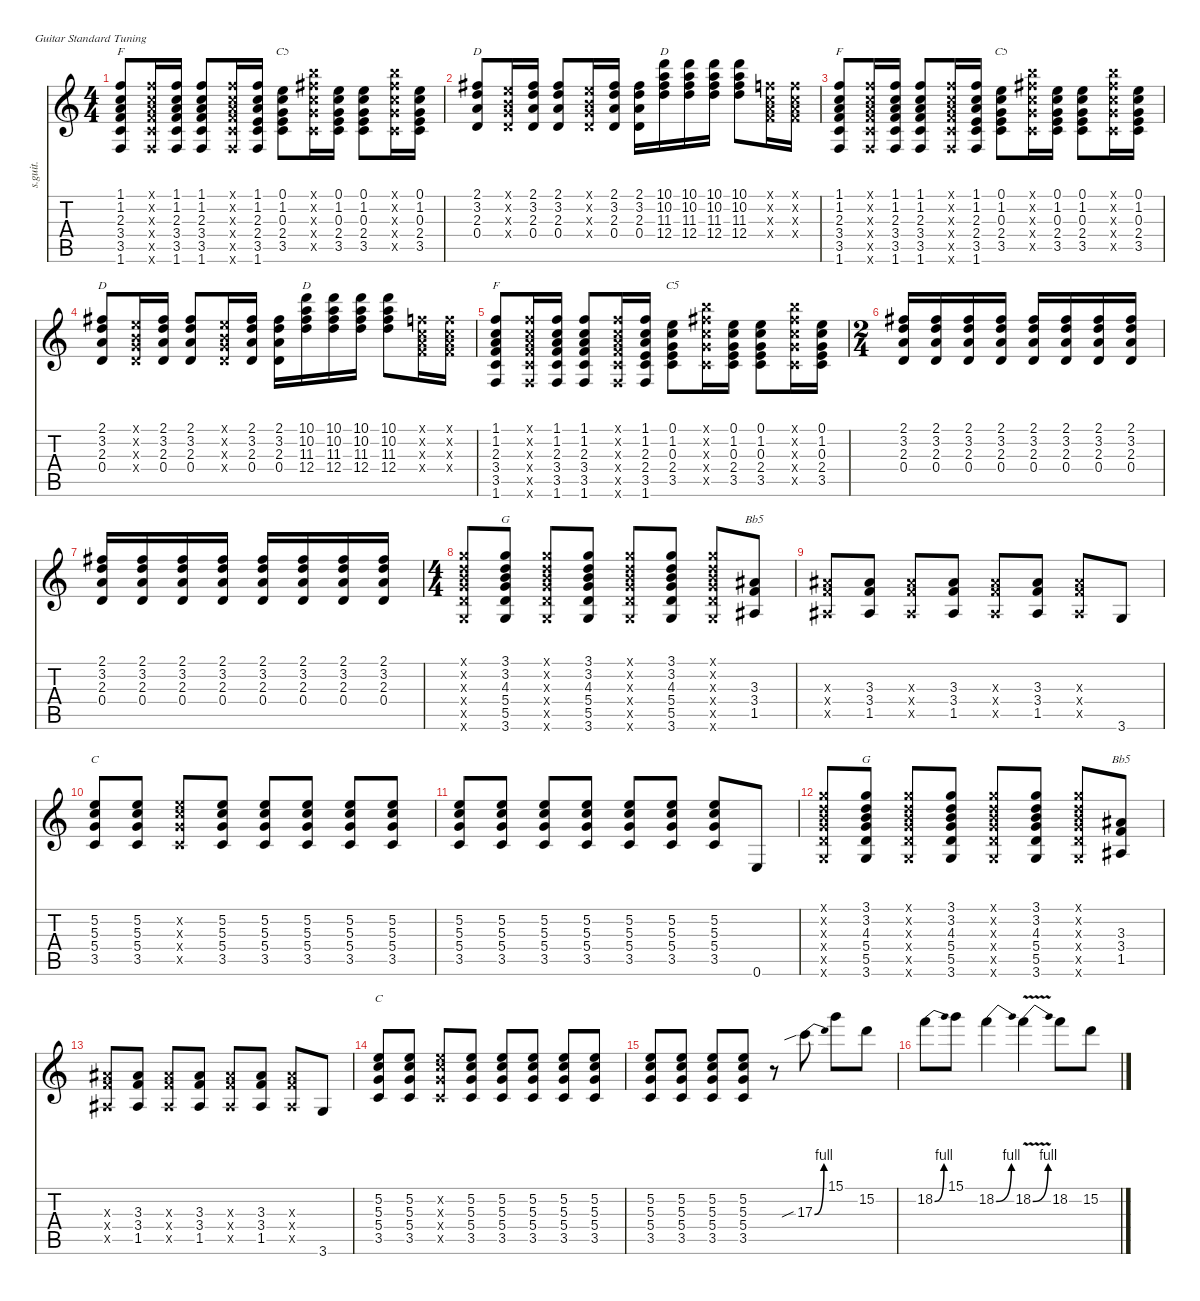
\defaultSystemsLayout 4
\hideDynamics
\bracketExtendMode nobrackets
\track ("Allen Collins (Lead Guitar-Right Stereo)" "s.guit.") {instrument distortionguitar}
\staff {score tabs}
\tuning (E4 B3 G3 D3 A2 E2)
\chord ("F" 3 1 2 2 0 x) {showdiagram false}
\chord ("C5" 3 1 2 2 0 x) {showdiagram false}
\chord ("D" 3 1 2 2 0 x) {showdiagram false}
\chord ("G" 3 1 2 2 0 x) {showdiagram false}
\chord ("Bb5" 3 1 2 2 0 x) {showdiagram false}
\chord ("C" 3 1 2 2 0 x) {showdiagram false}
\ts (4 4)
\tempo (60 hide)
\clef g2
\ks c
(1.1 1.2 2.3 3.4 3.5 1.6).8{ch "F" lyrics (0 "") lyrics (1 "") lyrics (2 "") lyrics (3 "") lyrics (4 "") dy f} (1.1{x} 1.2{x} 2.3{x} 3.4{x} 3.5{x} 1.6{x}).16{lyrics (0 "") lyrics (1 "") lyrics (2 "") lyrics (3 "") lyrics (4 "")} (1.1 1.2 2.3 3.4 3.5 1.6).16{lyrics (0 "") lyrics (1 "") lyrics (2 "") lyrics (3 "") lyrics (4 "")} (1.1 1.2 2.3 3.4 3.5 1.6).8{lyrics (0 "") lyrics (1 "") lyrics (2 "") lyrics (3 "") lyrics (4 "")} (1.1{x} 1.2{x} 2.3{x} 3.4{x} 3.5{x} 1.6{x}).16{lyrics (0 "") lyrics (1 "") lyrics (2 "") lyrics (3 "") lyrics (4 "")} (1.1 1.2 2.3 2.4 3.5 1.6).16{lyrics (0 "") lyrics (1 "") lyrics (2 "") lyrics (3 "") lyrics (4 "")} (0.3 2.4 3.5 0.1 1.2).8{ch "C5" lyrics (0 "") lyrics (1 "") lyrics (2 "") lyrics (3 "") lyrics (4 "")} (7.1{x} 7.2{x acc #} 5.3{x} 5.4{x} 3.5{x}).16{lyrics (0 "") lyrics (1 "") lyrics (2 "") lyrics (3 "") lyrics (4 "")} (0.3 2.4 3.5 0.1 1.2).16{lyrics (0 "") lyrics (1 "") lyrics (2 "") lyrics (3 "") lyrics (4 "")} (0.3 2.4 3.5 0.1 1.2).8{lyrics (0 "") lyrics (1 "") lyrics (2 "") lyrics (3 "") lyrics (4 "")} (7.2{x acc #} 7.1{x} 5.3{x} 5.4{x} 3.5{x}).16{lyrics (0 "") lyrics (1 "") lyrics (2 "") lyrics (3 "") lyrics (4 "")} (0.3 2.4 3.5 0.1 1.2).16{lyrics (0 "") lyrics (1 "") lyrics (2 "") lyrics (3 "") lyrics (4 "")} |
(2.1{acc #} 3.2 2.3 0.4).8{ch "D" lyrics (0 "") lyrics (1 "") lyrics (2 "") lyrics (3 "") lyrics (4 "")} (0.1{x} 0.2{x} 0.3{x} 0.4{x}).16{lyrics (0 "") lyrics (1 "") lyrics (2 "") lyrics (3 "") lyrics (4 "")} (2.1{acc #} 3.2 2.3 0.4).16{lyrics (0 "") lyrics (1 "") lyrics (2 "") lyrics (3 "") lyrics (4 "")} (2.1{acc #} 3.2 2.3 0.4).8{lyrics (0 "") lyrics (1 "") lyrics (2 "") lyrics (3 "") lyrics (4 "")} (0.1{x} 0.2{x} 0.3{x} 0.4{x}).16{lyrics (0 "") lyrics (1 "") lyrics (2 "") lyrics (3 "") lyrics (4 "")} (2.1{acc #} 3.2 2.3 0.4).16{lyrics (0 "") lyrics (1 "") lyrics (2 "") lyrics (3 "") lyrics (4 "")} (2.1{acc #} 3.2 2.3 0.4).16{lyrics (0 "") lyrics (1 "") lyrics (2 "") lyrics (3 "") lyrics (4 "")} (10.1 10.2 11.3{acc #} 12.4).16{ch "D" lyrics (0 "") lyrics (1 "") lyrics (2 "") lyrics (3 "") lyrics (4 "")} (10.1 10.2 11.3{acc #} 12.4).16{lyrics (0 "") lyrics (1 "") lyrics (2 "") lyrics (3 "") lyrics (4 "")} (10.1 10.2 11.3{acc #} 12.4).16{lyrics (0 "") lyrics (1 "") lyrics (2 "") lyrics (3 "") lyrics (4 "")} (10.1 10.2 11.3{acc #} 12.4).8{lyrics (0 "") lyrics (1 "") lyrics (2 "") lyrics (3 "") lyrics (4 "")} (1.1{x} 1.2{x} 2.3{x} 3.4{x}).16{lyrics (0 "") lyrics (1 "") lyrics (2 "") lyrics (3 "") lyrics (4 "")} (1.1{x} 1.2{x} 2.3{x} 3.4{x}).16{lyrics (0 "") lyrics (1 "") lyrics (2 "") lyrics (3 "") lyrics (4 "")} |
(1.1 1.2 2.3 3.4 3.5 1.6).8{ch "F" lyrics (0 "") lyrics (1 "") lyrics (2 "") lyrics (3 "") lyrics (4 "")} (1.1{x} 1.2{x} 2.3{x} 3.4{x} 3.5{x} 1.6{x}).16{lyrics (0 "") lyrics (1 "") lyrics (2 "") lyrics (3 "") lyrics (4 "")} (1.1 1.2 2.3 3.4 3.5 1.6).16{lyrics (0 "") lyrics (1 "") lyrics (2 "") lyrics (3 "") lyrics (4 "")} (1.1 1.2 2.3 3.4 3.5 1.6).8{lyrics (0 "") lyrics (1 "") lyrics (2 "") lyrics (3 "") lyrics (4 "")} (1.1{x} 1.2{x} 2.3{x} 3.4{x} 3.5{x} 1.6{x}).16{lyrics (0 "") lyrics (1 "") lyrics (2 "") lyrics (3 "") lyrics (4 "")} (1.1 1.2 2.3 2.4 3.5 1.6).16{lyrics (0 "") lyrics (1 "") lyrics (2 "") lyrics (3 "") lyrics (4 "")} (0.3 2.4 3.5 0.1 1.2).8{ch "C5" lyrics (0 "") lyrics (1 "") lyrics (2 "") lyrics (3 "") lyrics (4 "")} (7.1{x} 7.2{x acc #} 5.3{x} 5.4{x} 3.5{x}).16{lyrics (0 "") lyrics (1 "") lyrics (2 "") lyrics (3 "") lyrics (4 "")} (0.3 2.4 3.5 0.1 1.2).16{lyrics (0 "") lyrics (1 "") lyrics (2 "") lyrics (3 "") lyrics (4 "")} (0.3 2.4 3.5 0.1 1.2).8{lyrics (0 "") lyrics (1 "") lyrics (2 "") lyrics (3 "") lyrics (4 "")} (7.2{x acc #} 7.1{x} 5.3{x} 5.4{x} 3.5{x}).16{lyrics (0 "") lyrics (1 "") lyrics (2 "") lyrics (3 "") lyrics (4 "")} (0.3 2.4 3.5 0.1 1.2).16{lyrics (0 "") lyrics (1 "") lyrics (2 "") lyrics (3 "") lyrics (4 "")} |
(2.1{acc #} 3.2 2.3 0.4).8{ch "D" lyrics (0 "") lyrics (1 "") lyrics (2 "") lyrics (3 "") lyrics (4 "")} (0.1{x} 0.2{x} 0.3{x} 0.4{x}).16{lyrics (0 "") lyrics (1 "") lyrics (2 "") lyrics (3 "") lyrics (4 "")} (2.1{acc #} 3.2 2.3 0.4).16{lyrics (0 "") lyrics (1 "") lyrics (2 "") lyrics (3 "") lyrics (4 "")} (2.1{acc #} 3.2 2.3 0.4).8{lyrics (0 "") lyrics (1 "") lyrics (2 "") lyrics (3 "") lyrics (4 "")} (0.1{x} 0.2{x} 0.3{x} 0.4{x}).16{lyrics (0 "") lyrics (1 "") lyrics (2 "") lyrics (3 "") lyrics (4 "")} (2.1{acc #} 3.2 2.3 0.4).16{lyrics (0 "") lyrics (1 "") lyrics (2 "") lyrics (3 "") lyrics (4 "")} (2.1{acc #} 3.2 2.3 0.4).16{lyrics (0 "") lyrics (1 "") lyrics (2 "") lyrics (3 "") lyrics (4 "")} (10.1 10.2 11.3{acc #} 12.4).16{ch "D" lyrics (0 "") lyrics (1 "") lyrics (2 "") lyrics (3 "") lyrics (4 "")} (10.1 10.2 11.3{acc #} 12.4).16{lyrics (0 "") lyrics (1 "") lyrics (2 "") lyrics (3 "") lyrics (4 "")} (10.1 10.2 11.3{acc #} 12.4).16{lyrics (0 "") lyrics (1 "") lyrics (2 "") lyrics (3 "") lyrics (4 "")} (10.1 10.2 11.3{acc #} 12.4).8{lyrics (0 "") lyrics (1 "") lyrics (2 "") lyrics (3 "") lyrics (4 "")} (1.1{x} 1.2{x} 2.3{x} 3.4{x}).16{lyrics (0 "") lyrics (1 "") lyrics (2 "") lyrics (3 "") lyrics (4 "")} (1.1{x} 1.2{x} 2.3{x} 3.4{x}).16{lyrics (0 "") lyrics (1 "") lyrics (2 "") lyrics (3 "") lyrics (4 "")} |
(1.1 1.2 2.3 3.4 3.5 1.6).8{ch "F" lyrics (0 "") lyrics (1 "") lyrics (2 "") lyrics (3 "") lyrics (4 "")} (1.1{x} 1.2{x} 2.3{x} 3.4{x} 3.5{x} 1.6{x}).16{lyrics (0 "") lyrics (1 "") lyrics (2 "") lyrics (3 "") lyrics (4 "")} (1.1 1.2 2.3 3.4 3.5 1.6).16{lyrics (0 "") lyrics (1 "") lyrics (2 "") lyrics (3 "") lyrics (4 "")} (1.1 1.2 2.3 3.4 3.5 1.6).8{lyrics (0 "") lyrics (1 "") lyrics (2 "") lyrics (3 "") lyrics (4 "")} (1.1{x} 1.2{x} 2.3{x} 3.4{x} 3.5{x} 1.6{x}).16{lyrics (0 "") lyrics (1 "") lyrics (2 "") lyrics (3 "") lyrics (4 "")} (1.1 1.2 2.3 2.4 3.5 1.6).16{lyrics (0 "") lyrics (1 "") lyrics (2 "") lyrics (3 "") lyrics (4 "")} (0.3 2.4 3.5 0.1 1.2).8{ch "C5" lyrics (0 "") lyrics (1 "") lyrics (2 "") lyrics (3 "") lyrics (4 "")} (7.1{x} 7.2{x acc #} 5.3{x} 5.4{x} 3.5{x}).16{lyrics (0 "") lyrics (1 "") lyrics (2 "") lyrics (3 "") lyrics (4 "")} (0.3 2.4 3.5 0.1 1.2).16{lyrics (0 "") lyrics (1 "") lyrics (2 "") lyrics (3 "") lyrics (4 "")} (0.3 2.4 3.5 0.1 1.2).8{lyrics (0 "") lyrics (1 "") lyrics (2 "") lyrics (3 "") lyrics (4 "")} (7.2{x acc #} 7.1{x} 5.3{x} 5.4{x} 3.5{x}).16{lyrics (0 "") lyrics (1 "") lyrics (2 "") lyrics (3 "") lyrics (4 "")} (0.3 2.4 3.5 0.1 1.2).16{lyrics (0 "") lyrics (1 "") lyrics (2 "") lyrics (3 "") lyrics (4 "")} |
\ts (2 4)
\beaming (8 2 2 2 2)
\tempo (75 hide)
(2.1{acc #} 3.2 2.3 0.4).16{lyrics (0 "") lyrics (1 "") lyrics (2 "") lyrics (3 "") lyrics (4 "")} (2.1{acc #} 3.2 2.3 0.4).16{lyrics (0 "") lyrics (1 "") lyrics (2 "") lyrics (3 "") lyrics (4 "")} (2.1{acc #} 3.2 2.3 0.4).16{lyrics (0 "") lyrics (1 "") lyrics (2 "") lyrics (3 "") lyrics (4 "")} (2.1{acc #} 3.2 2.3 0.4).16{lyrics (0 "") lyrics (1 "") lyrics (2 "") lyrics (3 "") lyrics (4 "")} (2.1{acc #} 3.2 2.3 0.4).16{lyrics (0 "") lyrics (1 "") lyrics (2 "") lyrics (3 "") lyrics (4 "")} (2.1{acc #} 3.2 2.3 0.4).16{lyrics (0 "") lyrics (1 "") lyrics (2 "") lyrics (3 "") lyrics (4 "")} (2.1{acc #} 3.2 2.3 0.4).16{lyrics (0 "") lyrics (1 "") lyrics (2 "") lyrics (3 "") lyrics (4 "")} (2.1{acc #} 3.2 2.3 0.4).16{lyrics (0 "") lyrics (1 "") lyrics (2 "") lyrics (3 "") lyrics (4 "")} |
\tempo (80 hide)
(2.1{acc #} 3.2 2.3 0.4).16{lyrics (0 "") lyrics (1 "") lyrics (2 "") lyrics (3 "") lyrics (4 "")} (2.1{acc #} 3.2 2.3 0.4).16{lyrics (0 "") lyrics (1 "") lyrics (2 "") lyrics (3 "") lyrics (4 "")} (2.1{acc #} 3.2 2.3 0.4).16{lyrics (0 "") lyrics (1 "") lyrics (2 "") lyrics (3 "") lyrics (4 "")} (2.1{acc #} 3.2 2.3 0.4).16{lyrics (0 "") lyrics (1 "") lyrics (2 "") lyrics (3 "") lyrics (4 "")} (2.1{acc #} 3.2 2.3 0.4).16{lyrics (0 "") lyrics (1 "") lyrics (2 "") lyrics (3 "") lyrics (4 "")} (2.1{acc #} 3.2 2.3 0.4).16{lyrics (0 "") lyrics (1 "") lyrics (2 "") lyrics (3 "") lyrics (4 "")} (2.1{acc #} 3.2 2.3 0.4).16{lyrics (0 "") lyrics (1 "") lyrics (2 "") lyrics (3 "") lyrics (4 "")} (2.1{acc #} 3.2 2.3 0.4).16{lyrics (0 "") lyrics (1 "") lyrics (2 "") lyrics (3 "") lyrics (4 "")} |
\ts (4 4)
\beaming (8 2 2 2 2)
\tempo (150 hide)
(3.1{x} 3.2{x} 4.3{x} 5.4{x} 5.5{x} 3.6{x}).8{lyrics (0 "") lyrics (1 "") lyrics (2 "") lyrics (3 "") lyrics (4 "")} (3.1 3.2 4.3 5.4 5.5 3.6).8{ch "G" lyrics (0 "") lyrics (1 "") lyrics (2 "") lyrics (3 "") lyrics (4 "")} (3.1{x} 3.2{x} 4.3{x} 5.4{x} 5.5{x} 3.6{x}).8{lyrics (0 "") lyrics (1 "") lyrics (2 "") lyrics (3 "") lyrics (4 "")} (3.1 3.2 4.3 5.4 5.5 3.6).8{lyrics (0 "") lyrics (1 "") lyrics (2 "") lyrics (3 "") lyrics (4 "")} (3.1{x} 3.2{x} 4.3{x} 5.4{x} 5.5{x} 3.6{x}).8{lyrics (0 "") lyrics (1 "") lyrics (2 "") lyrics (3 "") lyrics (4 "")} (3.1 3.2 4.3 5.4 5.5 3.6).8{lyrics (0 "") lyrics (1 "") lyrics (2 "") lyrics (3 "") lyrics (4 "")} (3.1{x} 3.2{x} 4.3{x} 5.4{x} 5.5{x} 3.6{x}).8{lyrics (0 "") lyrics (1 "") lyrics (2 "") lyrics (3 "") lyrics (4 "")} (3.3{acc #} 3.4 1.5{acc #}).8{ch "Bb5" lyrics (0 "") lyrics (1 "") lyrics (2 "") lyrics (3 "") lyrics (4 "")} |
(3.3{x acc #} 3.4{x} 1.5{x acc #}).8{lyrics (0 "") lyrics (1 "") lyrics (2 "") lyrics (3 "") lyrics (4 "")} (3.3{acc #} 3.4 1.5{acc #}).8{lyrics (0 "") lyrics (1 "") lyrics (2 "") lyrics (3 "") lyrics (4 "")} (3.3{x acc #} 3.4{x} 1.5{x acc #}).8{lyrics (0 "") lyrics (1 "") lyrics (2 "") lyrics (3 "") lyrics (4 "")} (3.3{acc #} 3.4 1.5{acc #}).8{lyrics (0 "") lyrics (1 "") lyrics (2 "") lyrics (3 "") lyrics (4 "")} (3.3{x acc #} 3.4{x} 1.5{x acc #}).8{lyrics (0 "") lyrics (1 "") lyrics (2 "") lyrics (3 "") lyrics (4 "")} (3.3{acc #} 3.4 1.5{acc #}).8{lyrics (0 "") lyrics (1 "") lyrics (2 "") lyrics (3 "") lyrics (4 "")} (3.3{x acc #} 3.4{x} 1.5{x acc #}).8{lyrics (0 "") lyrics (1 "") lyrics (2 "") lyrics (3 "") lyrics (4 "")} 3.6.8{lyrics (0 "") lyrics (1 "") lyrics (2 "") lyrics (3 "") lyrics (4 "")} |
(5.2 5.3 5.4 3.5).8{ch "C" lyrics (0 "") lyrics (1 "") lyrics (2 "") lyrics (3 "") lyrics (4 "")} (5.2 5.3 5.4 3.5).8{lyrics (0 "") lyrics (1 "") lyrics (2 "") lyrics (3 "") lyrics (4 "")} (5.2{x} 5.3{x} 5.4{x} 3.5{x}).8{lyrics (0 "") lyrics (1 "") lyrics (2 "") lyrics (3 "") lyrics (4 "")} (5.2 5.3 5.4 3.5).8{lyrics (0 "") lyrics (1 "") lyrics (2 "") lyrics (3 "") lyrics (4 "")} (5.2 5.3 5.4 3.5).8{lyrics (0 "") lyrics (1 "") lyrics (2 "") lyrics (3 "") lyrics (4 "")} (5.2 5.3 5.4 3.5).8{lyrics (0 "") lyrics (1 "") lyrics (2 "") lyrics (3 "") lyrics (4 "")} (5.2 5.3 5.4 3.5).8{lyrics (0 "") lyrics (1 "") lyrics (2 "") lyrics (3 "") lyrics (4 "")} (5.2 5.3 5.4 3.5).8{lyrics (0 "") lyrics (1 "") lyrics (2 "") lyrics (3 "") lyrics (4 "")} |
(5.2 5.3 5.4 3.5).8{lyrics (0 "") lyrics (1 "") lyrics (2 "") lyrics (3 "") lyrics (4 "")} (5.2 5.3 5.4 3.5).8{lyrics (0 "") lyrics (1 "") lyrics (2 "") lyrics (3 "") lyrics (4 "")} (5.2 5.3 5.4 3.5).8{lyrics (0 "") lyrics (1 "") lyrics (2 "") lyrics (3 "") lyrics (4 "")} (5.2 5.3 5.4 3.5).8{lyrics (0 "") lyrics (1 "") lyrics (2 "") lyrics (3 "") lyrics (4 "")} (5.2 5.3 5.4 3.5).8{lyrics (0 "") lyrics (1 "") lyrics (2 "") lyrics (3 "") lyrics (4 "")} (5.2 5.3 5.4 3.5).8{lyrics (0 "") lyrics (1 "") lyrics (2 "") lyrics (3 "") lyrics (4 "")} (5.2 5.3 5.4 3.5).8{lyrics (0 "") lyrics (1 "") lyrics (2 "") lyrics (3 "") lyrics (4 "")} 0.6.8{lyrics (0 "") lyrics (1 "") lyrics (2 "") lyrics (3 "") lyrics (4 "")} |
(3.1{x} 3.2{x} 4.3{x} 5.4{x} 5.5{x} 3.6{x}).8{lyrics (0 "") lyrics (1 "") lyrics (2 "") lyrics (3 "") lyrics (4 "")} (3.1 3.2 4.3 5.4 5.5 3.6).8{ch "G" lyrics (0 "") lyrics (1 "") lyrics (2 "") lyrics (3 "") lyrics (4 "")} (3.1{x} 3.2{x} 4.3{x} 5.4{x} 5.5{x} 3.6{x}).8{lyrics (0 "") lyrics (1 "") lyrics (2 "") lyrics (3 "") lyrics (4 "")} (3.1 3.2 4.3 5.4 5.5 3.6).8{lyrics (0 "") lyrics (1 "") lyrics (2 "") lyrics (3 "") lyrics (4 "")} (3.1{x} 3.2{x} 4.3{x} 5.4{x} 5.5{x} 3.6{x}).8{lyrics (0 "") lyrics (1 "") lyrics (2 "") lyrics (3 "") lyrics (4 "")} (3.1 3.2 4.3 5.4 5.5 3.6).8{lyrics (0 "") lyrics (1 "") lyrics (2 "") lyrics (3 "") lyrics (4 "")} (3.1{x} 3.2{x} 4.3{x} 5.4{x} 5.5{x} 3.6{x}).8{lyrics (0 "") lyrics (1 "") lyrics (2 "") lyrics (3 "") lyrics (4 "")} (3.3{acc #} 3.4 1.5{acc #}).8{ch "Bb5" lyrics (0 "") lyrics (1 "") lyrics (2 "") lyrics (3 "") lyrics (4 "")} |
(3.3{x acc #} 3.4{x} 1.5{x acc #}).8{lyrics (0 "") lyrics (1 "") lyrics (2 "") lyrics (3 "") lyrics (4 "")} (3.3{acc #} 3.4 1.5{acc #}).8{lyrics (0 "") lyrics (1 "") lyrics (2 "") lyrics (3 "") lyrics (4 "")} (3.3{x acc #} 3.4{x} 1.5{x acc #}).8{lyrics (0 "") lyrics (1 "") lyrics (2 "") lyrics (3 "") lyrics (4 "")} (3.3{acc #} 3.4 1.5{acc #}).8{lyrics (0 "") lyrics (1 "") lyrics (2 "") lyrics (3 "") lyrics (4 "")} (3.3{x acc #} 3.4{x} 1.5{x acc #}).8{lyrics (0 "") lyrics (1 "") lyrics (2 "") lyrics (3 "") lyrics (4 "")} (3.3{acc #} 3.4 1.5{acc #}).8{lyrics (0 "") lyrics (1 "") lyrics (2 "") lyrics (3 "") lyrics (4 "")} (3.3{x acc #} 3.4{x} 1.5{x acc #}).8{lyrics (0 "") lyrics (1 "") lyrics (2 "") lyrics (3 "") lyrics (4 "")} 3.6.8{lyrics (0 "") lyrics (1 "") lyrics (2 "") lyrics (3 "") lyrics (4 "")} |
(5.2 5.3 5.4 3.5).8{ch "C" lyrics (0 "") lyrics (1 "") lyrics (2 "") lyrics (3 "") lyrics (4 "")} (5.2 5.3 5.4 3.5).8{lyrics (0 "") lyrics (1 "") lyrics (2 "") lyrics (3 "") lyrics (4 "")} (5.2{x} 5.3{x} 5.4{x} 3.5{x}).8{lyrics (0 "") lyrics (1 "") lyrics (2 "") lyrics (3 "") lyrics (4 "")} (5.2 5.3 5.4 3.5).8{lyrics (0 "") lyrics (1 "") lyrics (2 "") lyrics (3 "") lyrics (4 "")} (5.2 5.3 5.4 3.5).8{lyrics (0 "") lyrics (1 "") lyrics (2 "") lyrics (3 "") lyrics (4 "")} (5.2 5.3 5.4 3.5).8{lyrics (0 "") lyrics (1 "") lyrics (2 "") lyrics (3 "") lyrics (4 "")} (5.2 5.3 5.4 3.5).8{lyrics (0 "") lyrics (1 "") lyrics (2 "") lyrics (3 "") lyrics (4 "")} (5.2 5.3 5.4 3.5).8{lyrics (0 "") lyrics (1 "") lyrics (2 "") lyrics (3 "") lyrics (4 "")} |
(5.2 5.3 5.4 3.5).8{lyrics (0 "") lyrics (1 "") lyrics (2 "") lyrics (3 "") lyrics (4 "")} (5.2 5.3 5.4 3.5).8{lyrics (0 "") lyrics (1 "") lyrics (2 "") lyrics (3 "") lyrics (4 "")} (5.2 5.3 5.4 3.5).8{lyrics (0 "") lyrics (1 "") lyrics (2 "") lyrics (3 "") lyrics (4 "")} (5.2 5.3 5.4 3.5).8{lyrics (0 "") lyrics (1 "") lyrics (2 "") lyrics (3 "") lyrics (4 "")} r.8 17.3{be (bend 0 0 45 4) sib}.8{lyrics (0 "") lyrics (1 "") lyrics (2 "") lyrics (3 "") lyrics (4 "")} 15.1.8{lyrics (0 "") lyrics (1 "") lyrics (2 "") lyrics (3 "") lyrics (4 "")} 15.2.8{lyrics (0 "") lyrics (1 "") lyrics (2 "") lyrics (3 "") lyrics (4 "")} |
18.2{be (bend 0 0 30 4)}.8{lyrics (0 "") lyrics (1 "") lyrics (2 "") lyrics (3 "") lyrics (4 "")} 15.1.8{lyrics (0 "") lyrics (1 "") lyrics (2 "") lyrics (3 "") lyrics (4 "")} 18.2{be (bend 0 0 30 4)}.4{lyrics (0 "") lyrics (1 "") lyrics (2 "") lyrics (3 "") lyrics (4 "")} 18.2{be (bend 0 0 30 4) v}.4{lyrics (0 "") lyrics (1 "") lyrics (2 "") lyrics (3 "") lyrics (4 "")} 18.2.8{lyrics (0 "") lyrics (1 "") lyrics (2 "") lyrics (3 "") lyrics (4 "")} 15.2.8{lyrics (0 "") lyrics (1 "") lyrics (2 "") lyrics (3 "") lyrics (4 "")}
